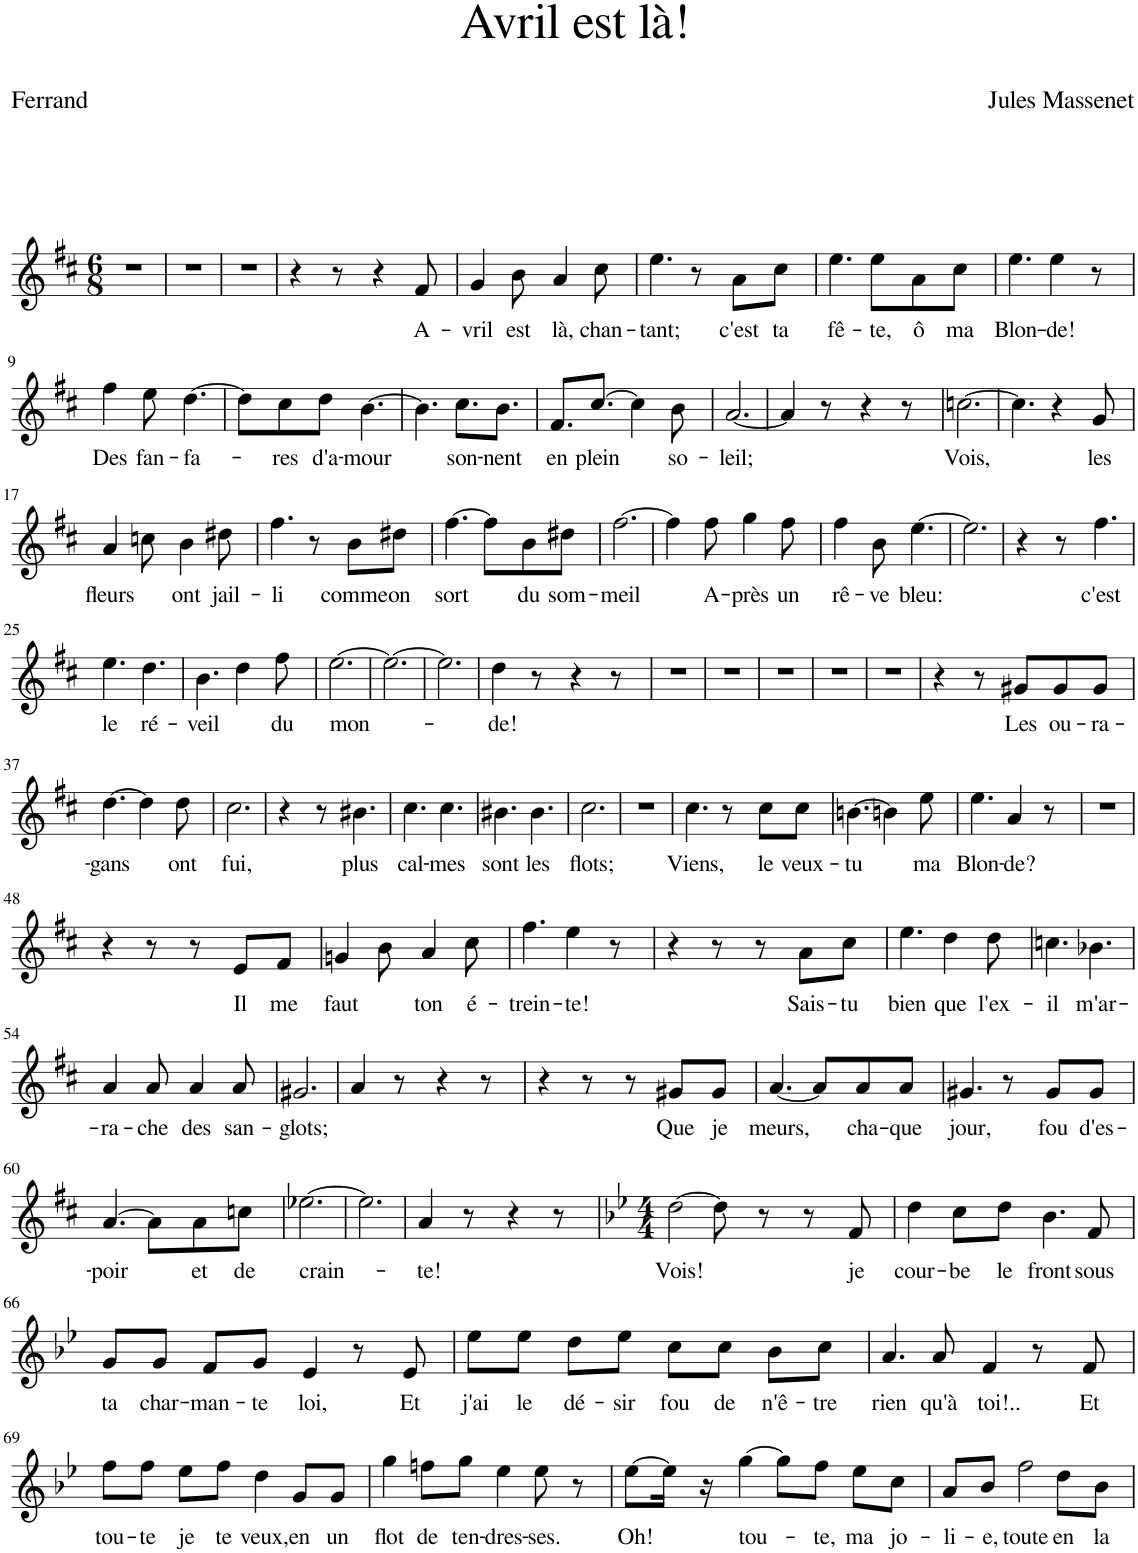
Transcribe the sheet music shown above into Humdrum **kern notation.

**kern	**text
*part1	*part1
*staff1	*staff1
*I"Piano	*
*I'Pno	*
*clefG2	*
*k[f#c#]	*
*M6/8	*
=1	=1
2.r	.
=2	=2
2.r	.
=3	=3
2.r	.
=4	=4
4r	.
8r	.
4r	.
!	!LO:LY:b
8f#/	A-
=5	=5
!	!LO:LY:b
4g/	-vril
!	!LO:LY:b
8b\	est
!	!LO:LY:b
4a/	là,
!	!LO:LY:b
8cc#\	chan-
=6	=6
!	!LO:LY:b
4.ee\	-tant;
8r	.
!	!LO:LY:b
8a\L	c'est
!	!LO:LY:b
8cc#\J	ta
=7	=7
!	!LO:LY:b
4.ee\	fê-
!	!LO:LY:b
8ee\L	-te,
!	!LO:LY:b
8a\	ô
!	!LO:LY:b
8cc#\J	ma
=8	=8
!	!LO:LY:b
4.ee\	Blon-
!	!LO:LY:b
4ee\	-de!
8r	.
!!LO:LB:g=z
=9	=9
!	!LO:LY:b
4ff#\	Des
!	!LO:LY:b
8ee\	fan-
!	!LO:LY:b
[4.dd\	-fa-
=10	=10
8dd\L]	.
!	!LO:LY:b
8cc#\	-res
!	!LO:LY:b
8dd\J	d'a-
!	!LO:LY:b
[4.b\	-mour
=11	=11
4.b\]	.
!	!LO:LY:b
8.cc#\L	son-
!	!LO:LY:b
8.b\J	-nent
=12	=12
!	!LO:LY:b
8.f#/L	en
!	!LO:LY:b
[8.cc#/J	plein
4cc#\]	.
!	!LO:LY:b
8b\	so-
=13	=13
!	!LO:LY:b
[2.a/	-leil;
=14	=14
4a/]	.
8r	.
4r	.
8r	.
=15	=15
!	!LO:LY:b
[2.ccn\	Vois,
=16	=16
4.cc\]	.
4r	.
!	!LO:LY:b
8g/	les
!!LO:LB:g=z
=17	=17
!	!LO:LY:b
4a/	fleurs
8ccn\	.
!	!LO:LY:b
4b\	ont
!	!LO:LY:b
8dd#X\	jail-
=18	=18
!	!LO:LY:b
4.ff#\	-li
8r	.
!	!LO:LY:b
8b\L	comme
!	!LO:LY:b
8dd#X\J	on
=19	=19
!	!LO:LY:b
[4.ff#\	sort
8ff#\L]	.
!	!LO:LY:b
8b\	du
!	!LO:LY:b
8dd#X\J	som-
=20	=20
!	!LO:LY:b
[2.ff#\	-meil
=21	=21
4ff#\]	.
!	!LO:LY:b
8ff#\	A-
!	!LO:LY:b
4gg\	-près
!	!LO:LY:b
8ff#\	un
=22	=22
!	!LO:LY:b
4ff#\	rê-
!	!LO:LY:b
8b\	-ve
!	!LO:LY:b
[4.ee\	bleu:
=23	=23
2.ee\]	.
=24	=24
4r	.
8r	.
!	!LO:LY:b
4.ff#\	c'est
!!LO:LB:g=z
=25	=25
!	!LO:LY:b
4.ee\	le
!	!LO:LY:b
4.dd\	ré-
=26	=26
!	!LO:LY:b
4.b\	-veil
4dd\	.
!	!LO:LY:b
8ff#\	du
=27	=27
!	!LO:LY:b
[2.ee\	mon-
=28	=28
2.ee\_	.
=29	=29
2.ee\]	.
=30	=30
!	!LO:LY:b
4dd\	-de!
8r	.
4r	.
8r	.
=31	=31
2.r	.
=32	=32
2.r	.
=33	=33
2.r	.
=34	=34
2.r	.
=35	=35
2.r	.
=36	=36
4r	.
8r	.
!	!LO:LY:b
8g#X/L	Les
!	!LO:LY:b
8g#/	ou-
!	!LO:LY:b
8g#/J	-ra-
!!LO:LB:g=z
=37	=37
!	!LO:LY:b
[4.dd\	-gans
4dd\]	.
!	!LO:LY:b
8dd\	ont
=38	=38
!	!LO:LY:b
2.cc#\	fui,
=39	=39
4r	.
8r	.
!	!LO:LY:b
4.b#X\	plus
=40	=40
!	!LO:LY:b
4.cc#\	cal-
!	!LO:LY:b
4.cc#\	-mes
=41	=41
!	!LO:LY:b
4.b#X\	sont
!	!LO:LY:b
4.b#\	les
=42	=42
!	!LO:LY:b
2.cc#\	flots;
=43	=43
2.r	.
=44	=44
!	!LO:LY:b
4.cc#\	Viens,
8r	.
!	!LO:LY:b
8cc#\L	le
!	!LO:LY:b
8cc#\J	veux-
=45	=45
!	!LO:LY:b
[4.bn\	-tu
4bn\]	.
!	!LO:LY:b
8ee\	ma
=46	=46
!	!LO:LY:b
4.ee\	Blon-
!	!LO:LY:b
4a/	-de?
8r	.
=47	=47
2.r	.
!!LO:LB:g=z
=48	=48
4r	.
8r	.
8r	.
!	!LO:LY:b
8e/L	Il
!	!LO:LY:b
8f#/J	me
=49	=49
!	!LO:LY:b
4gn/	faut
8b\	.
!	!LO:LY:b
4a/	ton
!	!LO:LY:b
8cc#\	é-
=50	=50
!	!LO:LY:b
4.ff#\	-trein-
!	!LO:LY:b
4ee\	-te!
8r	.
=51	=51
4r	.
8r	.
8r	.
!	!LO:LY:b
8a\L	Sais-
!	!LO:LY:b
8cc#\J	-tu
=52	=52
!	!LO:LY:b
4.ee\	bien
!	!LO:LY:b
4dd\	que
!	!LO:LY:b
8dd\	l'ex-
=53	=53
!	!LO:LY:b
4.ccn\	-il
!	!LO:LY:b
4.b-X\	m'ar-
!!LO:LB:g=z
=54	=54
!	!LO:LY:b
4a/	-ra-
!	!LO:LY:b
8a/	-che
!	!LO:LY:b
4a/	des
!	!LO:LY:b
8a/	san-
=55	=55
!	!LO:LY:b
2.g#X/	-glots;
=56	=56
4a/	.
8r	.
4r	.
8r	.
=57	=57
4r	.
8r	.
8r	.
!	!LO:LY:b
8g#X/L	Que
!	!LO:LY:b
8g#/J	je
=58	=58
!	!LO:LY:b
[4.a/	meurs,
8a/L]	.
!	!LO:LY:b
8a/	cha-
!	!LO:LY:b
8a/J	-que
=59	=59
!	!LO:LY:b
4.g#X/	jour,
8r	.
!	!LO:LY:b
8g#/L	fou
!	!LO:LY:b
8g#/J	d'es-
!!LO:LB:g=z
=60	=60
!	!LO:LY:b
[4.a/	-poir
8a\L]	.
!	!LO:LY:b
8a\	et
!	!LO:LY:b
8ccn\J	de
=61	=61
!	!LO:LY:b
[2.ee-X\	crain-
=62	=62
2.ee-\]	.
=63	=63
!	!LO:LY:b
4a/	-te!
8r	.
4r	.
8r	.
=64	=64
*k[b-e-]	*
*M4/4	*
!	!LO:LY:b
[2dd\	Vois!
8dd\]	.
8r	.
8r	.
!	!LO:LY:b
8f/	je
=65	=65
!	!LO:LY:b
4dd\	cour-
!	!LO:LY:b
8cc\L	-be
!	!LO:LY:b
8dd\J	le
!	!LO:LY:b
4.b-\	front
!	!LO:LY:b
8f/	sous
!!LO:LB:g=z
=66	=66
!	!LO:LY:b
8g/L	ta
!	!LO:LY:b
8g/J	char-
!	!LO:LY:b
8f/L	-man-
!	!LO:LY:b
8g/J	-te
!	!LO:LY:b
4e-/	loi,
8r	.
!	!LO:LY:b
8e-/	Et
=67	=67
!	!LO:LY:b
8ee-\L	j'ai
!	!LO:LY:b
8ee-\J	le
!	!LO:LY:b
8dd\L	dé-
!	!LO:LY:b
8ee-\J	-sir
!	!LO:LY:b
8cc\L	fou
!	!LO:LY:b
8cc\J	de
!	!LO:LY:b
8b-\L	n'ê-
!	!LO:LY:b
8cc\J	-tre
=68	=68
!	!LO:LY:b
4.a/	rien
!	!LO:LY:b
8a/	qu'à
!	!LO:LY:b
4f/	toi!..
8r	.
!	!LO:LY:b
8f/	Et
!!LO:LB:g=z
=69	=69
!	!LO:LY:b
8ff\L	tou-
!	!LO:LY:b
8ff\J	-te
!	!LO:LY:b
8ee-\L	je
!	!LO:LY:b
8ff\J	te
!	!LO:LY:b
4dd\	veux,
!	!LO:LY:b
8g/L	en
!	!LO:LY:b
8g/J	un
=70	=70
!	!LO:LY:b
4gg\	flot
!	!LO:LY:b
8ffn\L	de
!	!LO:LY:b
8gg\J	ten-
!	!LO:LY:b
4ee-\	-dres-
!	!LO:LY:b
8ee-\	-ses.
8r	.
=71	=71
!	!LO:LY:b
[8ee-\L	Oh!
16ee-\Jk]	.
16r	.
!	!LO:LY:b
[4gg\	tou-
8gg\L]	.
!	!LO:LY:b
8ff\J	-te,
!	!LO:LY:b
8ee-\L	ma
!	!LO:LY:b
8cc\J	jo-
=72	=72
!	!LO:LY:b
8a/L	-li-
!	!LO:LY:b
8b-/J	-e,
!	!LO:LY:b
2ff\	toute
!	!LO:LY:b
8dd\L	en
!	!LO:LY:b
8b-\J	la
=	=
*-	*-
